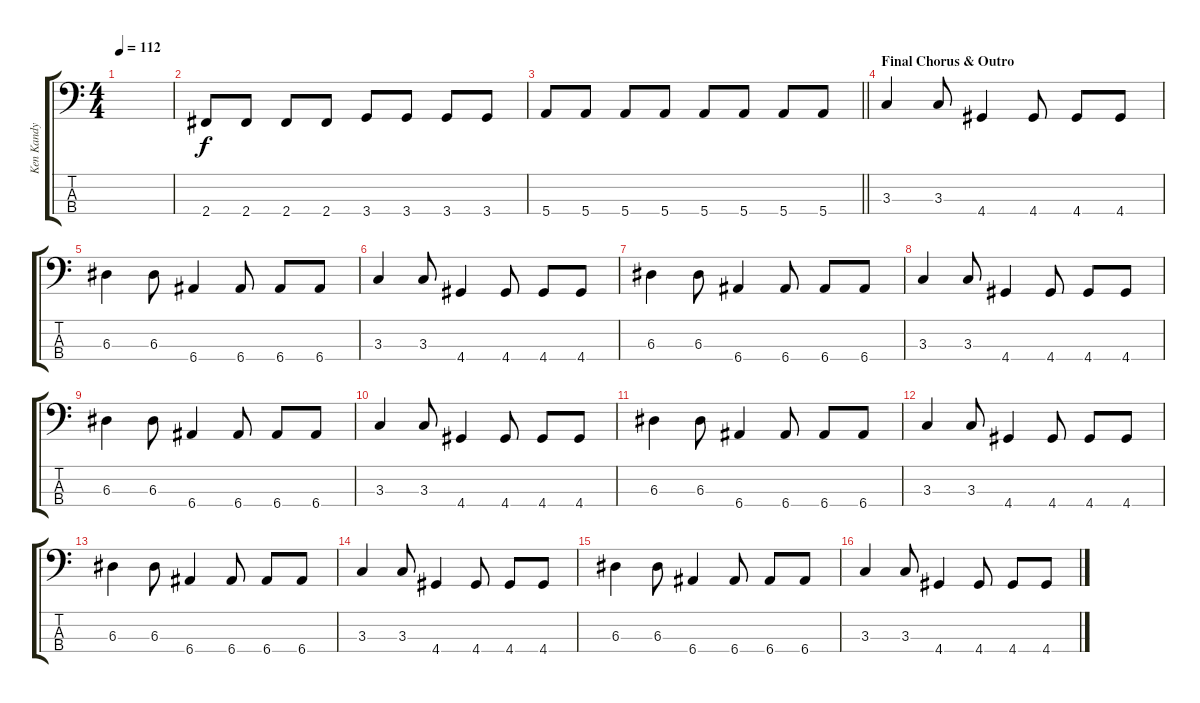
\track ("Ken Kandy" "Ken Kandy") {instrument electricbassfinger}
\staff {score tabs}
\tuning (G2 D2 A1 E1) {hide}
\ts (4 4)
\tempo 112
\clef f4
\ks c
|
2.4.8 2.4.8 2.4.8 2.4.8 3.4.8 3.4.8 3.4.8 3.4.8 |
\barLineRight lightlight
5.4.8 5.4.8 5.4.8 5.4.8 5.4.8 5.4.8 5.4.8 5.4.8 |
\section ("" "Final Chorus & Outro")
3.3.4 3.3.8 4.4.4 4.4.8 4.4.8 4.4.8 |
6.3.4 6.3.8 6.4.4 6.4.8 6.4.8 6.4.8 |
3.3.4 3.3.8 4.4.4 4.4.8 4.4.8 4.4.8 |
6.3.4 6.3.8 6.4.4 6.4.8 6.4.8 6.4.8 |
3.3.4 3.3.8 4.4.4 4.4.8 4.4.8 4.4.8 |
6.3.4 6.3.8 6.4.4 6.4.8 6.4.8 6.4.8 |
3.3.4 3.3.8 4.4.4 4.4.8 4.4.8 4.4.8 |
6.3.4 6.3.8 6.4.4 6.4.8 6.4.8 6.4.8 |
3.3.4 3.3.8 4.4.4 4.4.8 4.4.8 4.4.8 |
6.3.4 6.3.8 6.4.4 6.4.8 6.4.8 6.4.8 |
3.3.4 3.3.8 4.4.4 4.4.8 4.4.8 4.4.8 |
6.3.4 6.3.8 6.4.4 6.4.8 6.4.8 6.4.8 |
3.3.4 3.3.8 4.4.4 4.4.8 4.4.8 4.4.8
